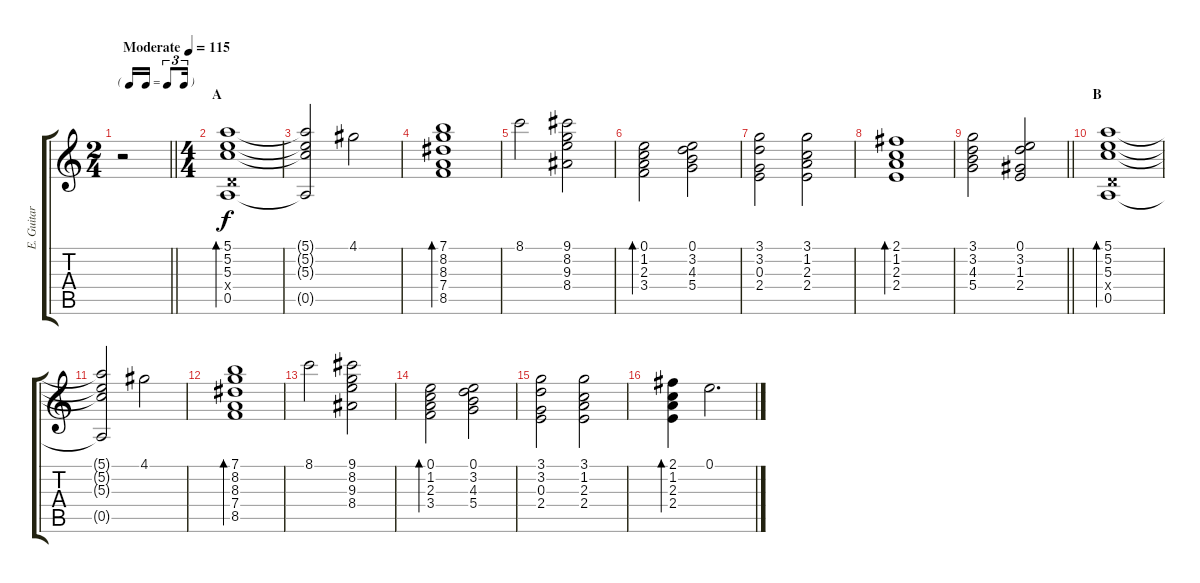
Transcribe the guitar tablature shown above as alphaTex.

\track ("E. Guitar II" "E. Guitar ") {instrument electricguitarjazz}
\staff {score tabs}
\tuning (E4 B3 G3 D3 A2 E2) {hide}
\ts (2 4)
\tf triplet16th
\tempo (115 "Moderate")
\clef g2
\barLineRight lightlight
\ks c
r.2{dy f instrument electricguitarjazz} |
\ts (4 4)
\section ("" "A")
(5.1 5.2 5.3 0.4{x} 0.5).1{bd 120} |
(5.1{t} 5.2{t} 5.3{t} 0.5{t}).2 4.1.2 |
(7.1 8.2 8.3 7.4 8.5).1{bd 120} |
8.1.2 (9.1 8.2 9.3 8.4).2 |
(0.1 1.2 2.3 3.4).2{bd 120} (0.1 3.2 4.3 5.4).2 |
(3.1 3.2 0.3 2.4).2 (3.1 1.2 2.3 2.4).2 |
(2.1 1.2 2.3 2.4).1{bd 120} |
\barLineRight lightlight
(3.1 3.2 4.3 5.4).2 (0.1 3.2 1.3 2.4).2 |
\section ("" "B")
(5.1 5.2 5.3 0.4{x} 0.5).1{bd 120} |
(5.1{t} 5.2{t} 5.3{t} 0.5{t}).2 4.1.2 |
(7.1 8.2 8.3 7.4 8.5).1{bd 120} |
8.1.2 (9.1 8.2 9.3 8.4).2 |
(0.1 1.2 2.3 3.4).2{bd 120} (0.1 3.2 4.3 5.4).2 |
(3.1 3.2 0.3 2.4).2 (3.1 1.2 2.3 2.4).2 |
(2.1 1.2 2.3 2.4).4{bd 120} 0.1.2{d}
